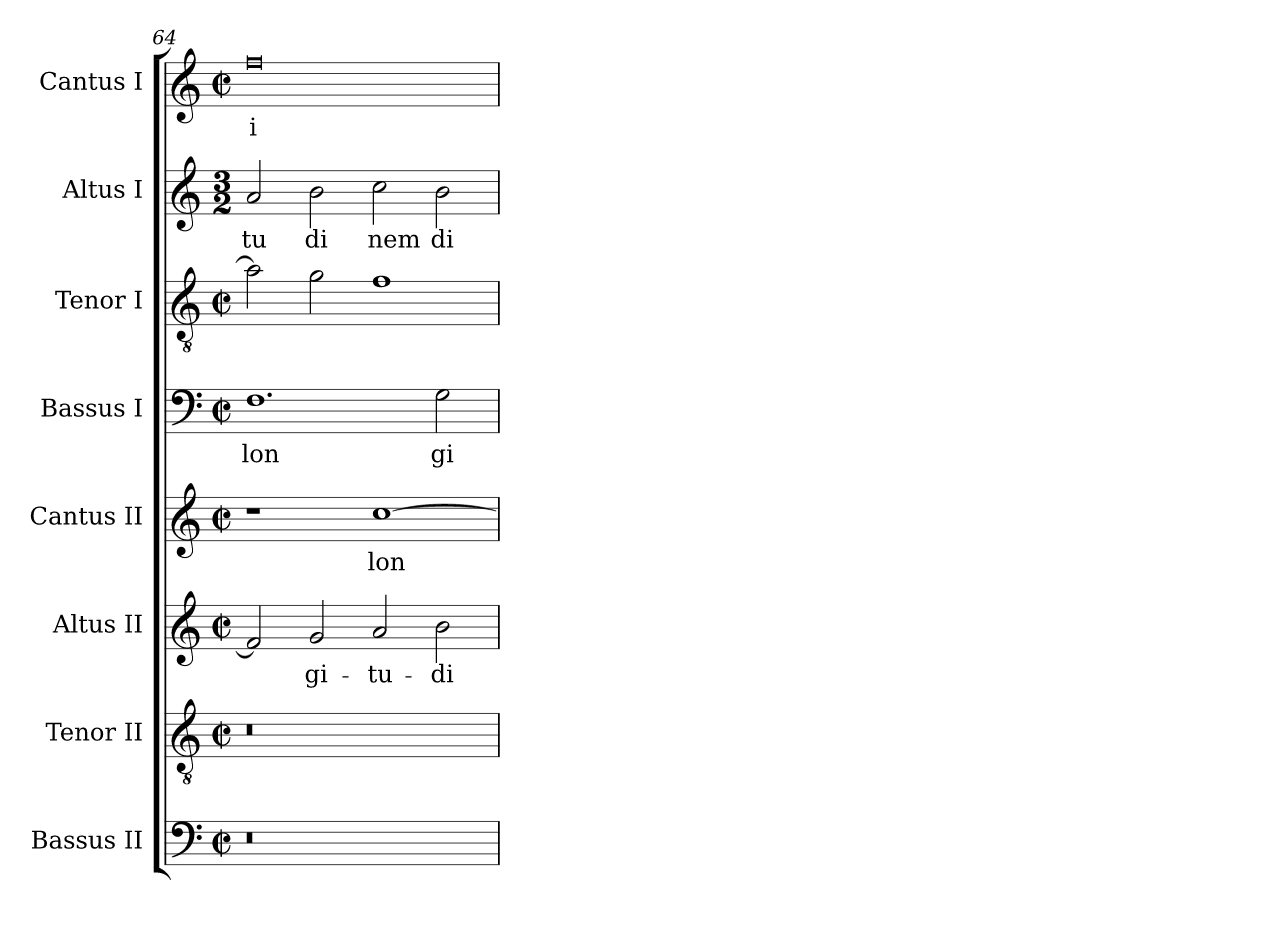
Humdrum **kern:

**kern	**kern	**kern	**text	**kern	**text	**kern	**text	**kern	**kern	**text	**kern	**text
*part8	*part7	*part6	*part6	*part5	*part5	*part4	*part4	*part3	*part2	*part2	*part1	*part1
*staff8	*staff7	*staff6	*staff6	*staff5	*staff5	*staff4	*staff4	*staff3	*staff2	*staff2	*staff1	*staff1
*I"Bassus II	*I"Tenor II	*I"Altus II	*	*I"Cantus II	*	*I"Bassus I	*	*I"Tenor I	*I"Altus I	*	*I"Cantus I	*
*clefF4	*clefGv2	*clefG2	*	*clefG2	*	*clefF4	*	*clefGv2	*clefG2	*	*clefG2	*
*M2/2	*M2/2	*M2/2	*	*M2/2	*	*M2/2	*	*M2/2	*M3/2	*	*M2/2	*
*met(c|)	*met(c|)	*met(c|)	*	*met(c|)	*	*met(c|)	*	*met(c|)	*	*	*met(c|)	*
=64	=64	=64	=64	=64	=64	=64	=64	=64	=64	=64	=64	=64
!	!	!	!	!	!	!	!LO:LY:b:cj	!	!	!LO:LY:b:cj	!	!LO:LY:b:cj
0r	0r	2f/]	.	1r	.	1.F	lon	2a\]	2a/	tu	0ff	i
!	!	!	!LO:LY:b:cj	!	!	!	!	!	!	!LO:LY:b:cj	!	!
.	.	2g/	-gi-	.	.	.	.	2g\	2b\	di	.	.
!	!	!	!LO:LY:b:cj	!	!LO:LY:b:cj	!	!	!	!	!LO:LY:b:cj	!	!
.	.	2a/	-tu-	[<1cc	lon-	.	.	1f	2cc\	nem	.	.
!	!	!	!LO:LY:b:cj	!	!	!	!LO:LY:b:cj	!	!	!LO:LY:b:cj	!	!
.	.	2b\	-di-	.	.	2G\	gi	.	2b\	di	.	.
=	=	=	=	=	=	=	=	=	=	=	=	=
*-	*-	*-	*-	*-	*-	*-	*-	*-	*-	*-	*-	*-
